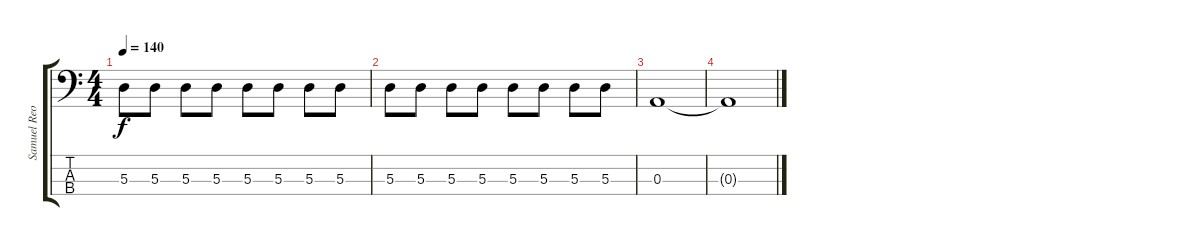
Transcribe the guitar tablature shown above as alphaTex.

\track ("Samuel Reoli" "Samuel Reo") {instrument electricbasspick}
\staff {score tabs}
\tuning (G2 D2 A1 E1) {hide}
\ts (4 4)
\tempo 140
\clef f4
\ks c
5.3.8{dy f} 5.3.8 5.3.8 5.3.8 5.3.8 5.3.8 5.3.8 5.3.8 |
5.3.8 5.3.8 5.3.8 5.3.8 5.3.8 5.3.8 5.3.8 5.3.8 |
0.3.1 |
0.3{t}.1
